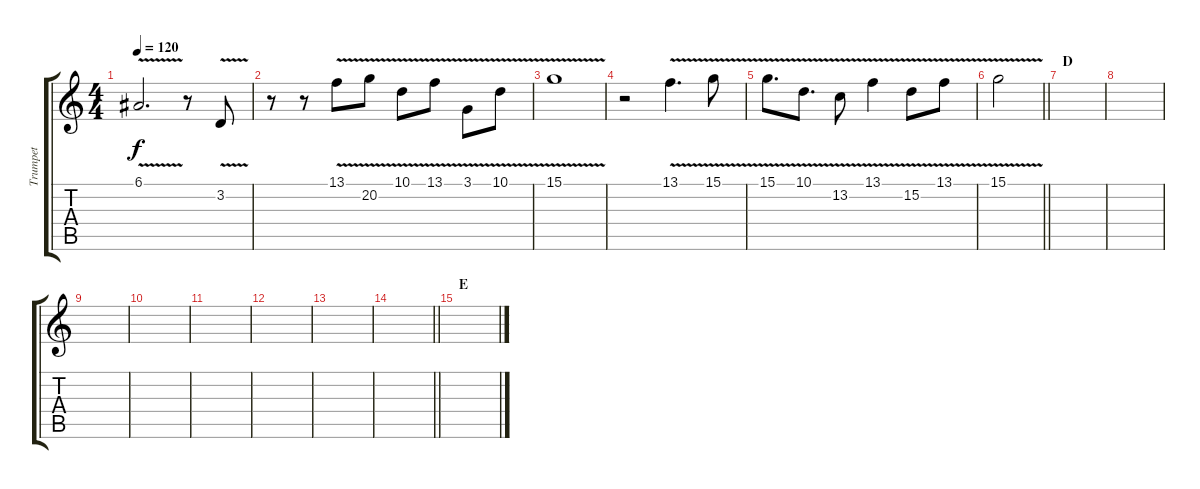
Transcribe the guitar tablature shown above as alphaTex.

\track ("Trumpet" "Trumpet") {instrument trumpet}
\staff {score tabs}
\tuning (E4 B3 G3 D3 A2 E2) {hide}
\ts (4 4)
\tempo 120
\clef g2
\ks c
6.1{v}.2{d dy f} r.8 3.2{v}.8 |
r.8 r.8 13.1{v}.8 20.2{v}.8 10.1{v}.8 13.1{v}.8 3.1{v}.8 10.1{v}.8 |
15.1{v}.1 |
r.2 13.1{v}.4{d} 15.1{v}.8 |
15.1{v}.8{d} 10.1{v}.8{d} 13.2{v}.8 13.1{v}.4 15.2{v}.8 13.1{v}.8 |
\barLineRight lightlight
15.1{v}.2 |
\section ("" "D")
|
|
|
|
|
|
|
\barLineRight lightlight
|
\section ("" "E")
